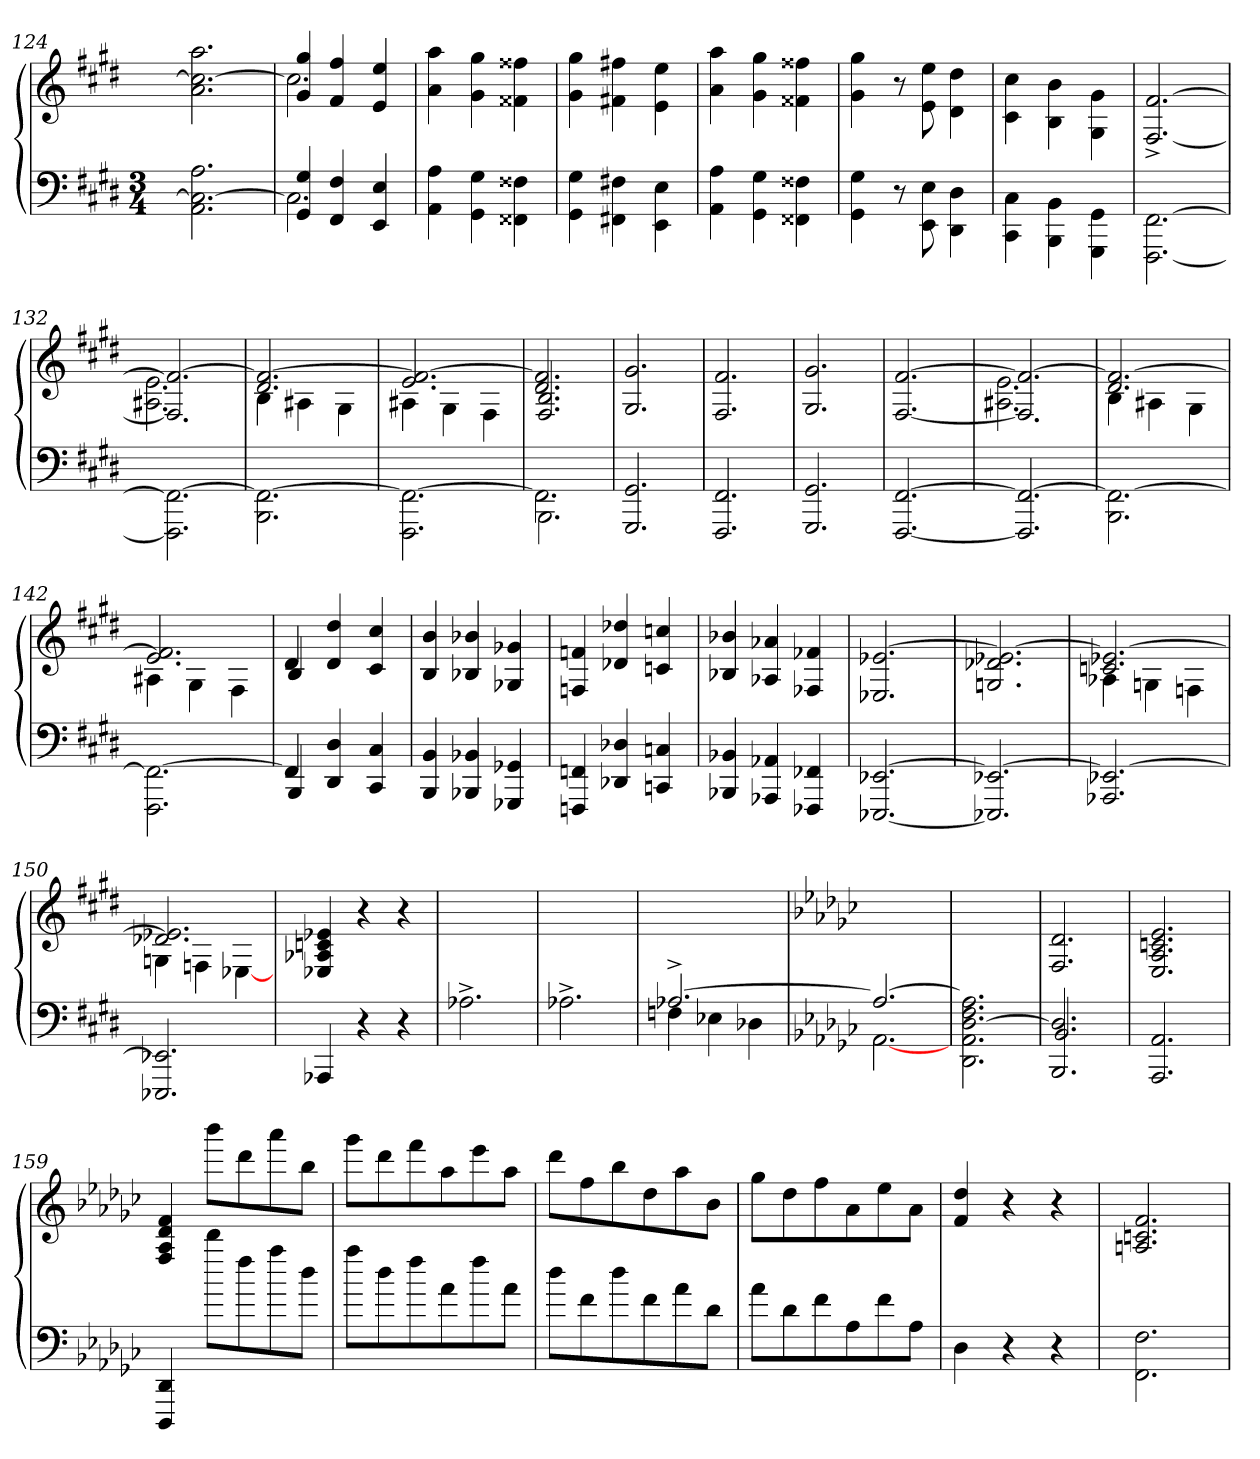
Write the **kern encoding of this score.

**kern	**kern
*part2	*part1
*staff2	*staff1
*	*I""Piano
*clefF4	*clefG2
*k[f#c#g#d#]	*k[f#c#g#d#]
*M3/4	*
=124	=124
2.AA\ 2.C#\_ 2.A\	2.a\ 2.cc#\_ 2.aa\
=125	=125
*^	*^
2.C#\]	4GG#/ 4G#/	2.cc#\]	4g#/ 4gg#/
.	4FF#/ 4F#/	.	4f#/ 4ff#/
.	4EE/ 4E/	.	4e/ 4ee/
*v	*v	*	*
*	*v	*v
=126	=126
4AA\ 4A\	4a\ 4aa\
4GG#\ 4G#\	4g#\ 4gg#\
4FF##X\ 4F##X\	4f##X\ 4ff##X\
=127	=127
4GG#\ 4G#\	4g#\ 4gg#\
4FF#X\ 4F#X\	4f#X\ 4ff#X\
4EE\ 4E\	4e\ 4ee\
=128	=128
4AA\ 4A\	4a\ 4aa\
4GG#\ 4G#\	4g#\ 4gg#\
4FF##X\ 4F##X\	4f##X\ 4ff##X\
=129	=129
4GG#\ 4G#\	4g#\ 4gg#\
8r	8r
8EE\ 8E\	8e\ 8ee\
4DD#\ 4D#\	4d#\ 4dd#\
=130	=130
4CC#\ 4C#\	4c#\ 4cc#\
4BBB\ 4BB\	4B\ 4b\
4GGG#\ 4GG#\	4G#\ 4g#\
=131	=131
[2.FFF#\ [2.FF#\	[2.F#/^> [2.f#/^>
=132	=132
*	*^
2.FFF#\] 2.FF#\_	2.F#/] 2.f#/_	2.A#X\ 2.e\
=133	=133	=133
2.BBB\ 2.FF#\_	2.d#/ 2.f#/_	4B\
.	.	4A#X\
.	.	4G#\
=134	=134	=134
2.FFF#\ 2.FF#\_	2.e/ 2.f#/_	4A#X\
.	.	4G#\
.	.	4F#\
=135	=135	=135
*^	*	*
2.FF#\]	2.BBB\	2.d#/ 2.f#/]	2.F#/ 2.B/
*v	*v	*	*
*	*v	*v
=136	=136
2.GGG#/ 2.GG#/	2.G#/ 2.g#/
=137	=137
2.FFF#/ 2.FF#/	2.F#/ 2.f#/
=138	=138
2.GGG#/ 2.GG#/	2.G#/ 2.g#/
=139	=139
[2.FFF#/ [2.FF#/	[2.F#/ [2.f#/
=140	=140
*	*^
2.FFF#/] 2.FF#/_	2.F#/] 2.f#/_	2.A#X\ 2.e\
=141	=141	=141
2.BBB\ 2.FF#\_	2.d#/ 2.f#/_	4B\
.	.	4A#X\
.	.	4G#\
=142	=142	=142
2.FFF#\ 2.FF#\_	2.e/ 2.f#/]	4A#X\
.	.	4G#\
.	.	4F#\
=143	=143	=143
*^	*	*
4FF#/]	4BBB/	4d#/	4B/
4DD#/ 4D#/	2ryy	4d#/ 4dd#/	2ryy
4CC#/ 4C#/	.	4c#/ 4cc#/	.
*v	*v	*	*
*	*v	*v
=144	=144
4BBB/ 4BB/	4B/ 4b/
4BBB-X/ 4BB-X/	4B-X/ 4b-X/
4GGG-X/ 4GG-X/	4G-X/ 4g-X/
=145	=145
4FFFn/ 4FFn/	4Fn/ 4fn/
4DD-X/ 4D-X/	4d-X/ 4dd-X/
4CCn/ 4Cn/	4cn/ 4ccn/
=146	=146
4BBB-X/ 4BB-X/	4B-X/ 4b-X/
4AAA-X/ 4AA-X/	4A-X/ 4a-X/
4FFF-X/ 4FF-X/	4F-X/ 4f-X/
=147	=147
[2.EEE-X/ [2.EE-X/	2.E-X/ [2.e-X/
=148	=148
2.EEE-X/] 2.EE-X/_	2.Gn/ 2.d-X/ 2.e-X/_
=149	=149
*	*^
2.AAA-X/ 2.EE-X/_	2.cn/ 2.e-X/_	4A-X\
.	.	4Gn\
.	.	4Fn\
=150	=150	=150
2.EEE-X/ 2.EE-X/]	2.d-X/ 2.e-X/]	4Gn\
.	.	4Fn\
.	.	[4E-\
*	*v	*v
=151	=151
4AAA-X/	4E-X/ 4A-X/ 4cn/ 4e-X/
4r	4r
4r	4r
=152	=152
2.A-X^>\	2.r
=153	=153
2.A-X^>\	2.r
=154	=154
*^	*
[2.A-X^>/	4Fn\	2.r
.	4E-X\	.
.	4D-X\	.
=155	=155	=155
*k[b-e-a-d-g-c-]	*	*k[b-e-a-d-g-c-]
2.A-/_	[2.AA-\	2.r
*v	*v	*
=156	=156
2.DD-\ 2.AA-\ [2.D-\ 2.F\ 2.A-\]	2.r
=157	=157
*^	*
2.BBB-/ 2.D-/]	2.BB-/	2.F/ 2.d-/
*v	*v	*
=158	=158
2.AAA-/ 2.AA-/	2.E-/ 2.A-/ 2.cn/ 2.e-/
=159	=159
4DDD-/ 4DD-/	4F/ 4A-/ 4d-/ 4f/
8ddd-\L	8bbb-\L
8ff\	8ddd-\
8aa-\	8aaa-\
8dd-\J	8bb-\J
=160	=160
8aa-\L	8ggg-\L
8dd-\	8ddd-\
8ff\	8fff\
8a-\	8aa-\
8ff\	8eee-\
8a-\J	8aa-\J
=161	=161
8dd-\L	8ddd-\L
8f\	8ff\
8dd-\	8bb-\
8f\	8dd-\
8a-\	8aa-\
8d-\J	8b-\J
=162	=162
8a-\L	8gg-\L
8d-\	8dd-\
8f\	8ff\
8A-\	8a-\
8f\	8ee-\
8A-\J	8a-\J
=163	=163
4D-\	4f/ 4dd-/
4r	4r
4r	4r
=164	=164
2.FF\ 2.F\	2.An/ 2.cn/ 2.f/
=	=
*-	*-
